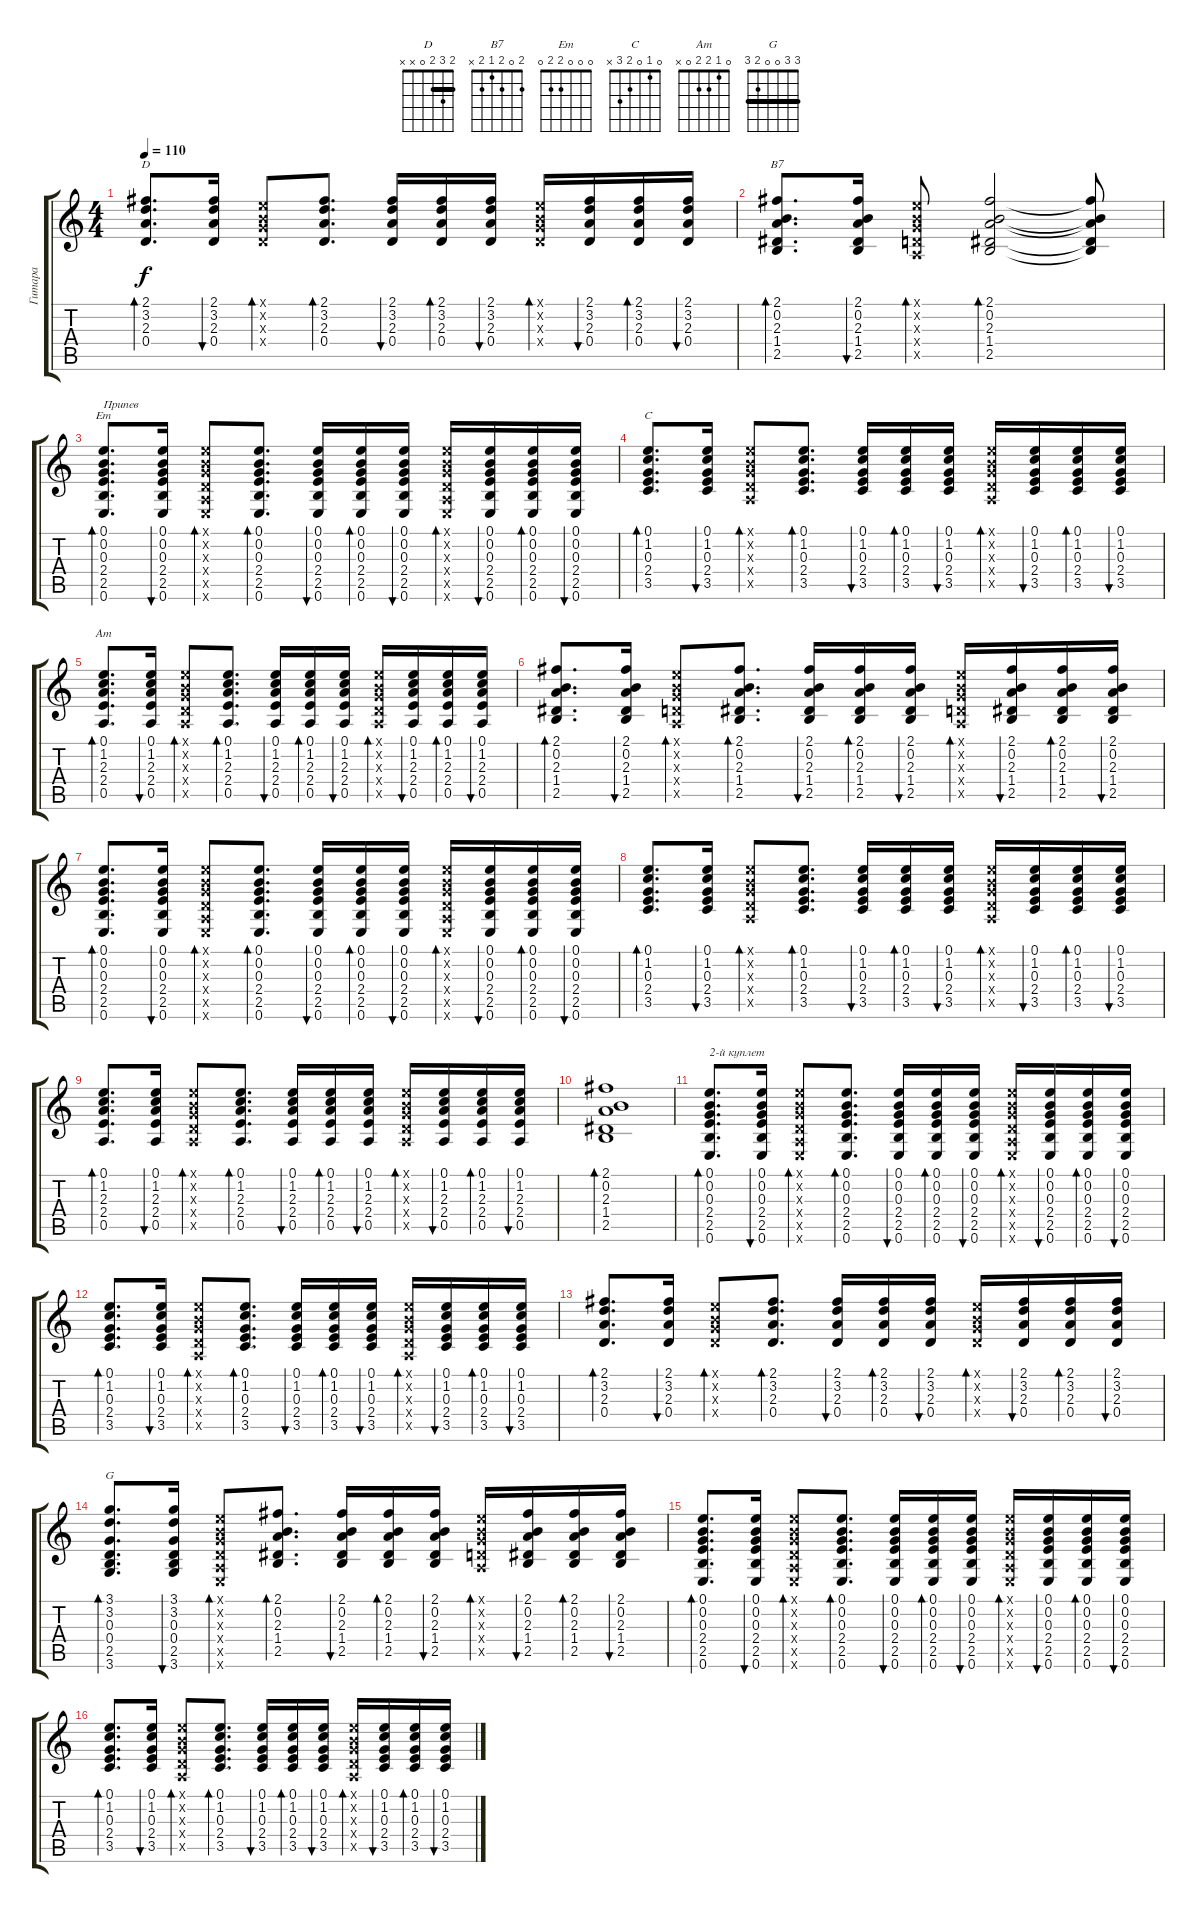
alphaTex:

\track ("Гитара" "Гитара") {instrument acousticguitarsteel}
\staff {score tabs}
\tuning (E4 B3 G3 D3 A2 E2) {hide}
\chord ("D" 2 3 2 0 x x) {barre 2}
\chord ("B7" 2 0 2 1 2 x)
\chord ("Em" 0 0 0 2 2 0)
\chord ("C" 0 1 0 2 3 x)
\chord ("Am" 0 1 2 2 0 x)
\chord ("G" 3 3 0 0 2 3) {barre 3}
\ts (4 4)
\tempo 110
\clef g2
\ks c
(2.1 3.2 2.3 0.4).8{d bd 60 ch "D" dy f} (2.1 3.2 2.3 0.4).16{bu 60} (0.1{x} 0.2{x} 0.3{x} 0.4{x}).8{bd 60} (2.1 3.2 2.3 0.4).8{d bd 60} (2.1 3.2 2.3 0.4).16{bu 60} (2.1 3.2 2.3 0.4).16{bd 60} (2.1 3.2 2.3 0.4).16{bu 60} (0.1{x} 0.2{x} 0.3{x} 0.4{x}).16{bd 60} (2.1 3.2 2.3 0.4).16{bu 60} (2.1 3.2 2.3 0.4).16{bd 60} (2.1 3.2 2.3 0.4).16{bu 60} |
(2.1 0.2 2.3 1.4 2.5).8{d bd 60 ch "B7"} (2.1 0.2 2.3 1.4 2.5).16{bu 60} (0.1{x} 0.2{x} 0.3{x} 0.4{x} 0.5{x}).8{bd 60} (2.1 0.2 2.3 1.4 2.5).2{bd 60} (2.1{t} 0.2{t} 2.3{t} 1.4{t} 2.5{t}).8 |
(0.1 0.2 0.3 2.4 2.5 0.6).8{d bd 60 ch "Em" txt "Припев"} (0.1 0.2 0.3 2.4 2.5 0.6).16{bu 60} (0.1{x} 0.2{x} 0.3{x} 0.4{x} 0.5{x} 0.6{x}).8{bd 60} (0.1 0.2 0.3 2.4 2.5 0.6).8{d bd 60} (0.1 0.2 0.3 2.4 2.5 0.6).16{bu 60} (0.1 0.2 0.3 2.4 2.5 0.6).16{bd 60} (0.1 0.2 0.3 2.4 2.5 0.6).16{bu 60} (0.1{x} 0.2{x} 0.3{x} 0.4{x} 0.5{x} 0.6{x}).16{bd 60} (0.1 0.2 0.3 2.4 2.5 0.6).16{bu 60} (0.1 0.2 0.3 2.4 2.5 0.6).16{bd 60} (0.1 0.2 0.3 2.4 2.5 0.6).16{bu 60} |
(0.1 1.2 0.3 2.4 3.5).8{d bd 60 ch "C"} (0.1 1.2 0.3 2.4 3.5).16{bu 60} (0.1{x} 0.2{x} 0.3{x} 0.4{x} 0.5{x}).8{bd 60} (0.1 1.2 0.3 2.4 3.5).8{d bd 60} (0.1 1.2 0.3 2.4 3.5).16{bu 60} (0.1 1.2 0.3 2.4 3.5).16{bd 60} (0.1 1.2 0.3 2.4 3.5).16{bu 60} (0.1{x} 0.2{x} 0.3{x} 0.4{x} 0.5{x}).16{bd 60} (0.1 1.2 0.3 2.4 3.5).16{bu 60} (0.1 1.2 0.3 2.4 3.5).16{bd 60} (0.1 1.2 0.3 2.4 3.5).16{bu 60} |
(0.1 1.2 2.3 2.4 0.5).8{d bd 60 ch "Am"} (0.1 1.2 2.3 2.4 0.5).16{bu 60} (0.1{x} 0.2{x} 0.3{x} 0.4{x} 0.5{x}).8{bd 60} (0.1 1.2 2.3 2.4 0.5).8{d bd 60} (0.1 1.2 2.3 2.4 0.5).16{bu 60} (0.1 1.2 2.3 2.4 0.5).16{bd 60} (0.1 1.2 2.3 2.4 0.5).16{bu 60} (0.1{x} 0.2{x} 0.3{x} 0.4{x} 0.5{x}).16{bd 60} (0.1 1.2 2.3 2.4 0.5).16{bu 60} (0.1 1.2 2.3 2.4 0.5).16{bd 60} (0.1 1.2 2.3 2.4 0.5).16{bu 60} |
(2.1 0.2 2.3 1.4 2.5).8{d bd 60} (2.1 0.2 2.3 1.4 2.5).16{bu 60} (0.1{x} 0.2{x} 0.3{x} 0.4{x} 0.5{x}).8{bd 60} (2.1 0.2 2.3 1.4 2.5).8{d bd 60} (2.1 0.2 2.3 1.4 2.5).16{bu 60} (2.1 0.2 2.3 1.4 2.5).16{bd 60} (2.1 0.2 2.3 1.4 2.5).16{bu 60} (0.1{x} 0.2{x} 0.3{x} 0.4{x} 0.5{x}).16{bd 60} (2.1 0.2 2.3 1.4 2.5).16{bu 60} (2.1 0.2 2.3 1.4 2.5).16{bd 60} (2.1 0.2 2.3 1.4 2.5).16{bu 60} |
(0.1 0.2 0.3 2.4 2.5 0.6).8{d bd 60} (0.1 0.2 0.3 2.4 2.5 0.6).16{bu 60} (0.1{x} 0.2{x} 0.3{x} 0.4{x} 0.5{x} 0.6{x}).8{bd 60} (0.1 0.2 0.3 2.4 2.5 0.6).8{d bd 60} (0.1 0.2 0.3 2.4 2.5 0.6).16{bu 60} (0.1 0.2 0.3 2.4 2.5 0.6).16{bd 60} (0.1 0.2 0.3 2.4 2.5 0.6).16{bu 60} (0.1{x} 0.2{x} 0.3{x} 0.4{x} 0.5{x} 0.6{x}).16{bd 60} (0.1 0.2 0.3 2.4 2.5 0.6).16{bu 60} (0.1 0.2 0.3 2.4 2.5 0.6).16{bd 60} (0.1 0.2 0.3 2.4 2.5 0.6).16{bu 60} |
(0.1 1.2 0.3 2.4 3.5).8{d bd 60} (0.1 1.2 0.3 2.4 3.5).16{bu 60} (0.1{x} 0.2{x} 0.3{x} 0.4{x} 0.5{x}).8{bd 60} (0.1 1.2 0.3 2.4 3.5).8{d bd 60} (0.1 1.2 0.3 2.4 3.5).16{bu 60} (0.1 1.2 0.3 2.4 3.5).16{bd 60} (0.1 1.2 0.3 2.4 3.5).16{bu 60} (0.1{x} 0.2{x} 0.3{x} 0.4{x} 0.5{x}).16{bd 60} (0.1 1.2 0.3 2.4 3.5).16{bu 60} (0.1 1.2 0.3 2.4 3.5).16{bd 60} (0.1 1.2 0.3 2.4 3.5).16{bu 60} |
(0.1 1.2 2.3 2.4 0.5).8{d bd 60} (0.1 1.2 2.3 2.4 0.5).16{bu 60} (0.1{x} 0.2{x} 0.3{x} 0.4{x} 0.5{x}).8{bd 60} (0.1 1.2 2.3 2.4 0.5).8{d bd 60} (0.1 1.2 2.3 2.4 0.5).16{bu 60} (0.1 1.2 2.3 2.4 0.5).16{bd 60} (0.1 1.2 2.3 2.4 0.5).16{bu 60} (0.1{x} 0.2{x} 0.3{x} 0.4{x} 0.5{x}).16{bd 60} (0.1 1.2 2.3 2.4 0.5).16{bu 60} (0.1 1.2 2.3 2.4 0.5).16{bd 60} (0.1 1.2 2.3 2.4 0.5).16{bu 60} |
(2.1 0.2 2.3 1.4 2.5).1{bd 60} |
(0.1 0.2 0.3 2.4 2.5 0.6).8{d bd 60 txt "2-й куплет"} (0.1 0.2 0.3 2.4 2.5 0.6).16{bu 60} (0.1{x} 0.2{x} 0.3{x} 0.4{x} 0.5{x} 0.6{x}).8{bd 60} (0.1 0.2 0.3 2.4 2.5 0.6).8{d bd 60} (0.1 0.2 0.3 2.4 2.5 0.6).16{bu 60} (0.1 0.2 0.3 2.4 2.5 0.6).16{bd 60} (0.1 0.2 0.3 2.4 2.5 0.6).16{bu 60} (0.1{x} 0.2{x} 0.3{x} 0.4{x} 0.5{x} 0.6{x}).16{bd 60} (0.1 0.2 0.3 2.4 2.5 0.6).16{bu 60} (0.1 0.2 0.3 2.4 2.5 0.6).16{bd 60} (0.1 0.2 0.3 2.4 2.5 0.6).16{bu 60} |
(0.1 1.2 0.3 2.4 3.5).8{d bd 60} (0.1 1.2 0.3 2.4 3.5).16{bu 60} (0.1{x} 0.2{x} 0.3{x} 0.4{x} 0.5{x}).8{bd 60} (0.1 1.2 0.3 2.4 3.5).8{d bd 60} (0.1 1.2 0.3 2.4 3.5).16{bu 60} (0.1 1.2 0.3 2.4 3.5).16{bd 60} (0.1 1.2 0.3 2.4 3.5).16{bu 60} (0.1{x} 0.2{x} 0.3{x} 0.4{x} 0.5{x}).16{bd 60} (0.1 1.2 0.3 2.4 3.5).16{bu 60} (0.1 1.2 0.3 2.4 3.5).16{bd 60} (0.1 1.2 0.3 2.4 3.5).16{bu 60} |
(2.1 3.2 2.3 0.4).8{d bd 60} (2.1 3.2 2.3 0.4).16{bu 60} (0.1{x} 0.2{x} 0.3{x} 0.4{x}).8{bd 60} (2.1 3.2 2.3 0.4).8{d bd 60} (2.1 3.2 2.3 0.4).16{bu 60} (2.1 3.2 2.3 0.4).16{bd 60} (2.1 3.2 2.3 0.4).16{bu 60} (0.1{x} 0.2{x} 0.3{x} 0.4{x}).16{bd 60} (2.1 3.2 2.3 0.4).16{bu 60} (2.1 3.2 2.3 0.4).16{bd 60} (2.1 3.2 2.3 0.4).16{bu 60} |
(3.1 3.2 0.3 0.4 2.5 3.6).8{d bd 60 ch "G"} (3.1 3.2 0.3 0.4 2.5 3.6).16{bu 60} (0.1{x} 0.2{x} 0.3{x} 0.4{x} 0.5{x} 0.6{x}).8{bd 60} (2.1 0.2 2.3 1.4 2.5).8{d bd 60} (2.1 0.2 2.3 1.4 2.5).16{bu 60} (2.1 0.2 2.3 1.4 2.5).16{bd 60} (2.1 0.2 2.3 1.4 2.5).16{bu 60} (0.1{x} 0.2{x} 0.3{x} 0.4{x} 0.5{x}).16{bd 60} (2.1 0.2 2.3 1.4 2.5).16{bu 60} (2.1 0.2 2.3 1.4 2.5).16{bd 60} (2.1 0.2 2.3 1.4 2.5).16{bu 60} |
(0.1 0.2 0.3 2.4 2.5 0.6).8{d bd 60} (0.1 0.2 0.3 2.4 2.5 0.6).16{bu 60} (0.1{x} 0.2{x} 0.3{x} 0.4{x} 0.5{x} 0.6{x}).8{bd 60} (0.1 0.2 0.3 2.4 2.5 0.6).8{d bd 60} (0.1 0.2 0.3 2.4 2.5 0.6).16{bu 60} (0.1 0.2 0.3 2.4 2.5 0.6).16{bd 60} (0.1 0.2 0.3 2.4 2.5 0.6).16{bu 60} (0.1{x} 0.2{x} 0.3{x} 0.4{x} 0.5{x} 0.6{x}).16{bd 60} (0.1 0.2 0.3 2.4 2.5 0.6).16{bu 60} (0.1 0.2 0.3 2.4 2.5 0.6).16{bd 60} (0.1 0.2 0.3 2.4 2.5 0.6).16{bu 60} |
(0.1 1.2 0.3 2.4 3.5).8{d bd 60} (0.1 1.2 0.3 2.4 3.5).16{bu 60} (0.1{x} 0.2{x} 0.3{x} 0.4{x} 0.5{x}).8{bd 60} (0.1 1.2 0.3 2.4 3.5).8{d bd 60} (0.1 1.2 0.3 2.4 3.5).16{bu 60} (0.1 1.2 0.3 2.4 3.5).16{bd 60} (0.1 1.2 0.3 2.4 3.5).16{bu 60} (0.1{x} 0.2{x} 0.3{x} 0.4{x} 0.5{x}).16{bd 60} (0.1 1.2 0.3 2.4 3.5).16{bu 60} (0.1 1.2 0.3 2.4 3.5).16{bd 60} (0.1 1.2 0.3 2.4 3.5).16{bu 60}
